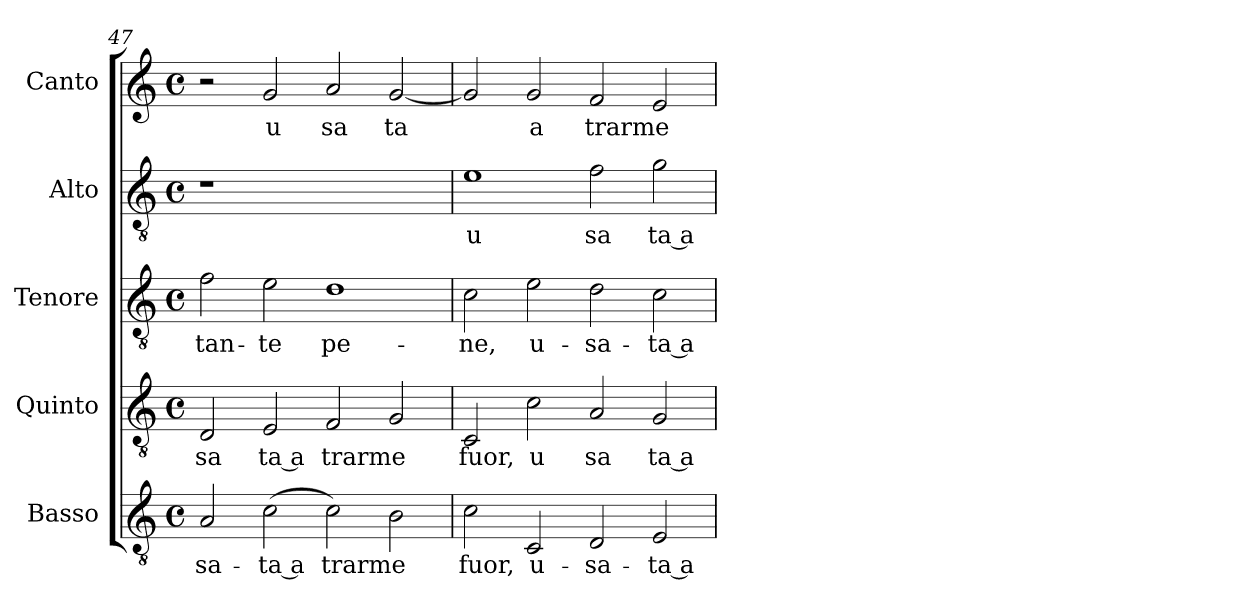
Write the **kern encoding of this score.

**kern	**text	**kern	**text	**kern	**text	**kern	**text	**kern	**text
*part5	*part5	*part4	*part4	*part3	*part3	*part2	*part2	*part1	*part1
*staff5	*staff5	*staff4	*staff4	*staff3	*staff3	*staff2	*staff2	*staff1	*staff1
*I"Basso	*	*I"Quinto	*	*I"Tenore	*	*I"Alto	*	*I"Canto	*
*I'B	*	*	*	*I'T	*	*I'A	*	*	*
*clefGv2	*	*clefGv2	*	*clefGv2	*	*clefGv2	*	*clefG2	*
*M4/4	*	*M4/4	*	*M4/4	*	*M4/4	*	*M4/4	*
*met(c)	*	*met(c)	*	*met(c)	*	*met(c)	*	*met(c)	*
=47	=47	=47	=47	=47	=47	=47	=47	=47	=47
!	!LO:LY:b	!	!LO:LY:b	!	!LO:LY:b	!	!	!	!
2A/	-sa-	2D/	sa	2f\	tan-	1r	.	2r	.
!	!LO:LY:b	!	!LO:LY:b	!	!LO:LY:b	!	!	!	!LO:LY:b
(<2c\	ta a	2E/	ta a	2e\	-te	.	.	2g/	u
!	!LO:LY:b	!	!LO:LY:b	!	!LO:LY:b	!	!	!	!LO:LY:b
2c\)	trarme	2F/	trarme	1d	pe-	1ryy	.	2a/	sa
!	!	!	!	!	!	!	!	!	!LO:LY:b
2B\	.	2G/	.	.	.	.	.	[2g/	ta
=48	=48	=48	=48	=48	=48	=48	=48	=48	=48
!	!LO:LY:b	!	!LO:LY:b	!	!LO:LY:b	!	!LO:LY:b	!	!
2c\	fuor,	2C/	fuor,	2c\	-ne,	1e	u	2g/]	.
!	!LO:LY:b	!	!LO:LY:b	!	!LO:LY:b	!	!	!	!LO:LY:b
2C/	u-	2c\	u	2e\	u-	.	.	2g/	a
!	!LO:LY:b	!	!LO:LY:b	!	!LO:LY:b	!	!LO:LY:b	!	!LO:LY:b
2D/	-sa-	2A/	sa	2d\	-sa-	2f\	sa	2f/	trarme
!	!LO:LY:b	!	!LO:LY:b	!	!LO:LY:b	!	!LO:LY:b	!	!
2E/	ta a	2G/	ta a	2c\	ta a	2g\	ta a	2e/	.
=	=	=	=	=	=	=	=	=	=
*-	*-	*-	*-	*-	*-	*-	*-	*-	*-
